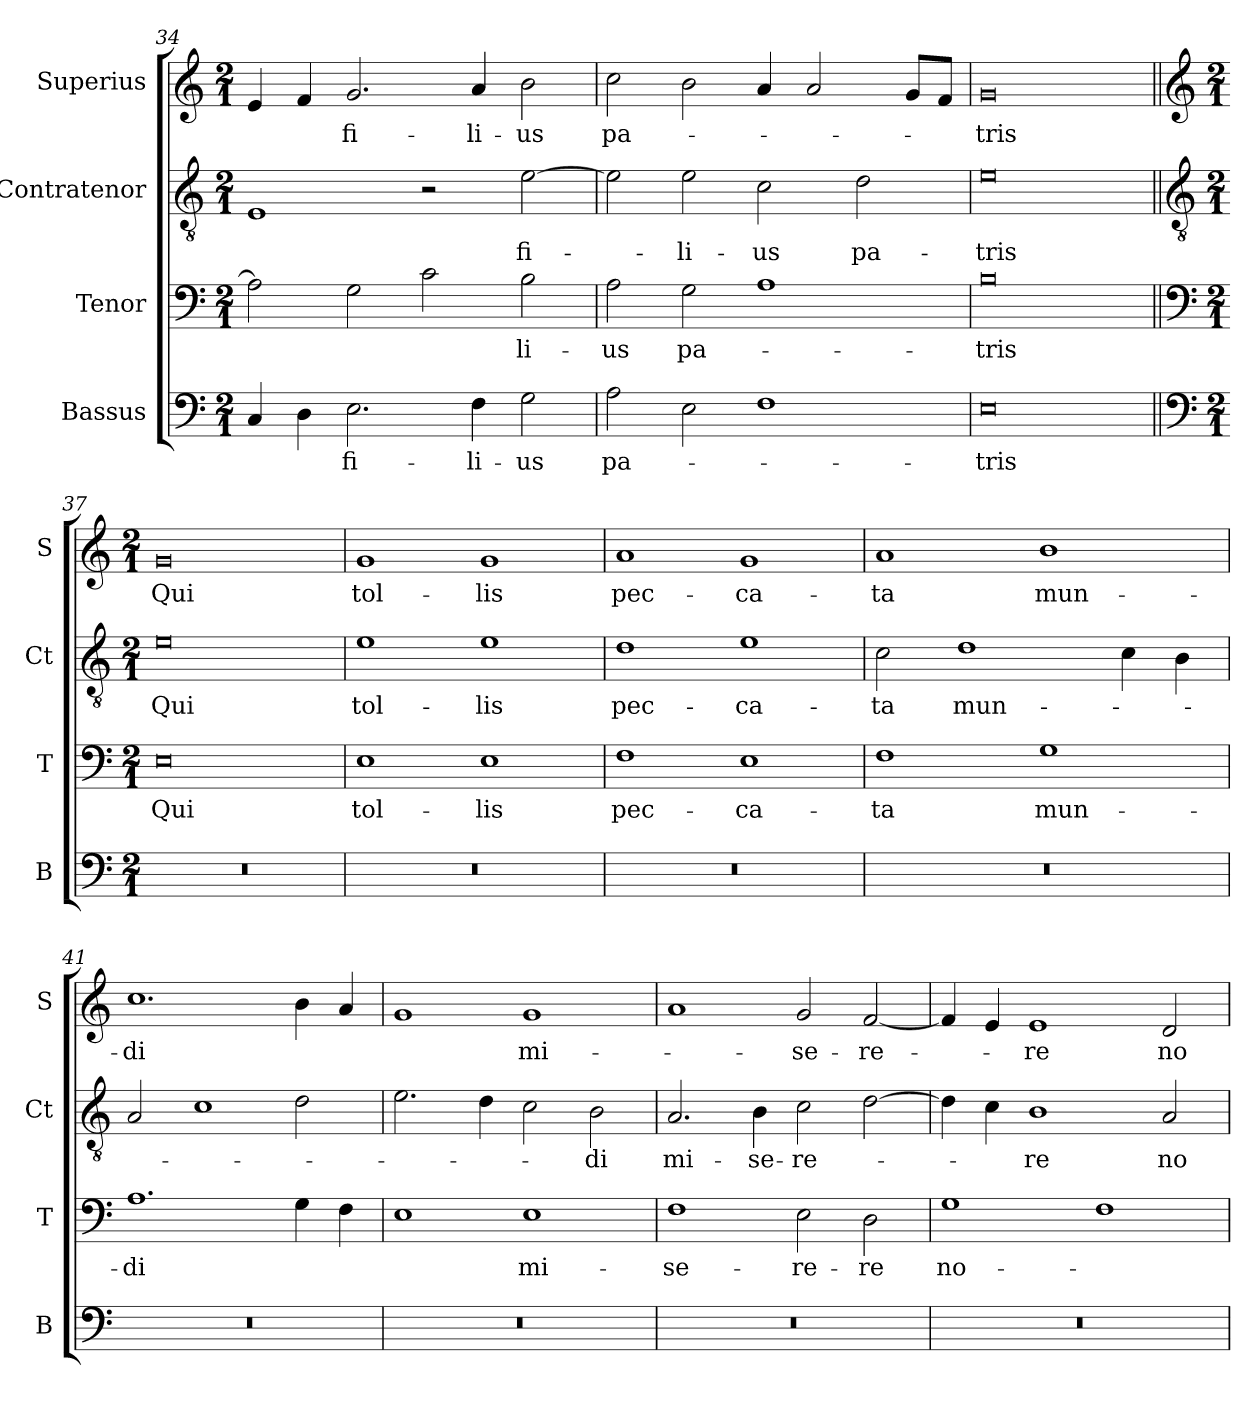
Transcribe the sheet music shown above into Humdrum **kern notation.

**kern	**text	**kern	**text	**kern	**text	**kern	**text
*part4	*part4	*part3	*part3	*part2	*part2	*part1	*part1
*staff4	*staff4	*staff3	*staff3	*staff2	*staff2	*staff1	*staff1
*I"Bassus	*	*I"Tenor	*	*I"Contratenor	*	*I"Superius	*
*I'B	*	*I'T	*	*I'Ct	*	*I'S	*
*clefF4	*	*clefF4	*	*clefGv2	*	*clefG2	*
*k[]	*	*k[]	*	*k[]	*	*k[]	*
*M2/1	*	*M2/1	*	*M2/1	*	*M2/1	*
=34	=34	=34	=34	=34	=34	=34	=34
4C/	.	2A\]	.	1E	.	4e/	.
4D\	.	.	.	.	.	4f/	.
2.E\	fi-	2G\	.	.	.	2.g/	fi-
.	.	2c\	.	2r	.	.	.
4F\	-li-	.	.	.	.	4a/	-li-
2G\	-us	2B\	-li-	[2e\	fi-	2b\	-us
=35	=35	=35	=35	=35	=35	=35	=35
2A\	pa-	2A\	-us	2e\]	.	2cc\	pa-
2E\	.	2G\	pa-	2e\	-li-	2b\	.
1F	.	1A	.	2c\	-us	4a/	.
.	.	.	.	.	.	2a/	.
.	.	.	.	2d\	pa-	.	.
.	.	.	.	.	.	8g/L	.
.	.	.	.	.	.	8f/J	.
=36	=36	=36	=36	=36	=36	=36	=36
0E	-tris	0B	-tris	0e	-tris	0g	-tris
!!LO:LB:g=z
=37||	=37||	=37||	=37||	=37||	=37||	=37||	=37||
*clefF4	*	*clefF4	*	*clefGv2	*	*clefG2	*
*k[]	*	*k[]	*	*k[]	*	*k[]	*
*M2/1	*	*M2/1	*	*M2/1	*	*M2/1	*
0r	.	0E	Qui	0e	Qui	0g	Qui
=38	=38	=38	=38	=38	=38	=38	=38
0r	.	1E	tol-	1e	tol-	1g	tol-
.	.	1E	-lis	1e	-lis	1g	-lis
=39	=39	=39	=39	=39	=39	=39	=39
0r	.	1F	pec-	1d	pec-	1a	pec-
.	.	1E	-ca-	1e	-ca-	1g	-ca-
=40	=40	=40	=40	=40	=40	=40	=40
0r	.	1F	-ta	2c\	-ta	1a	-ta
.	.	.	.	1d	mun-	.	.
.	.	1G	mun-	.	.	1b	mun-
.	.	.	.	4c\	.	.	.
.	.	.	.	4B\	.	.	.
=41	=41	=41	=41	=41	=41	=41	=41
0r	.	1.A	-di	2A/	.	1.cc	-di
.	.	.	.	1c	.	.	.
.	.	4G\	.	2d\	.	4b\	.
.	.	4F\	.	.	.	4a/	.
=42	=42	=42	=42	=42	=42	=42	=42
0r	.	1E	.	2.e\	.	1g	.
.	.	.	.	4d\	.	.	.
.	.	1E	mi-	2c\	.	1g	mi-
.	.	.	.	2B\	-di	.	.
=43	=43	=43	=43	=43	=43	=43	=43
0r	.	1F	-se-	2.A/	mi-	1a	.
.	.	.	.	4B\	-se-	.	.
.	.	2E\	-re-	2c\	-re-	2g/	-se-
.	.	2D\	-re	[2d\	.	[2f/	-re-
=44	=44	=44	=44	=44	=44	=44	=44
0r	.	1G	no-	4d\]	.	4f/]	.
.	.	.	.	4c\	.	4e/	.
.	.	.	.	1B	-re	1e	-re
.	.	1F	.	.	.	.	.
.	.	.	.	2A/	no-	2d/	no-
=	=	=	=	=	=	=	=
*-	*-	*-	*-	*-	*-	*-	*-
